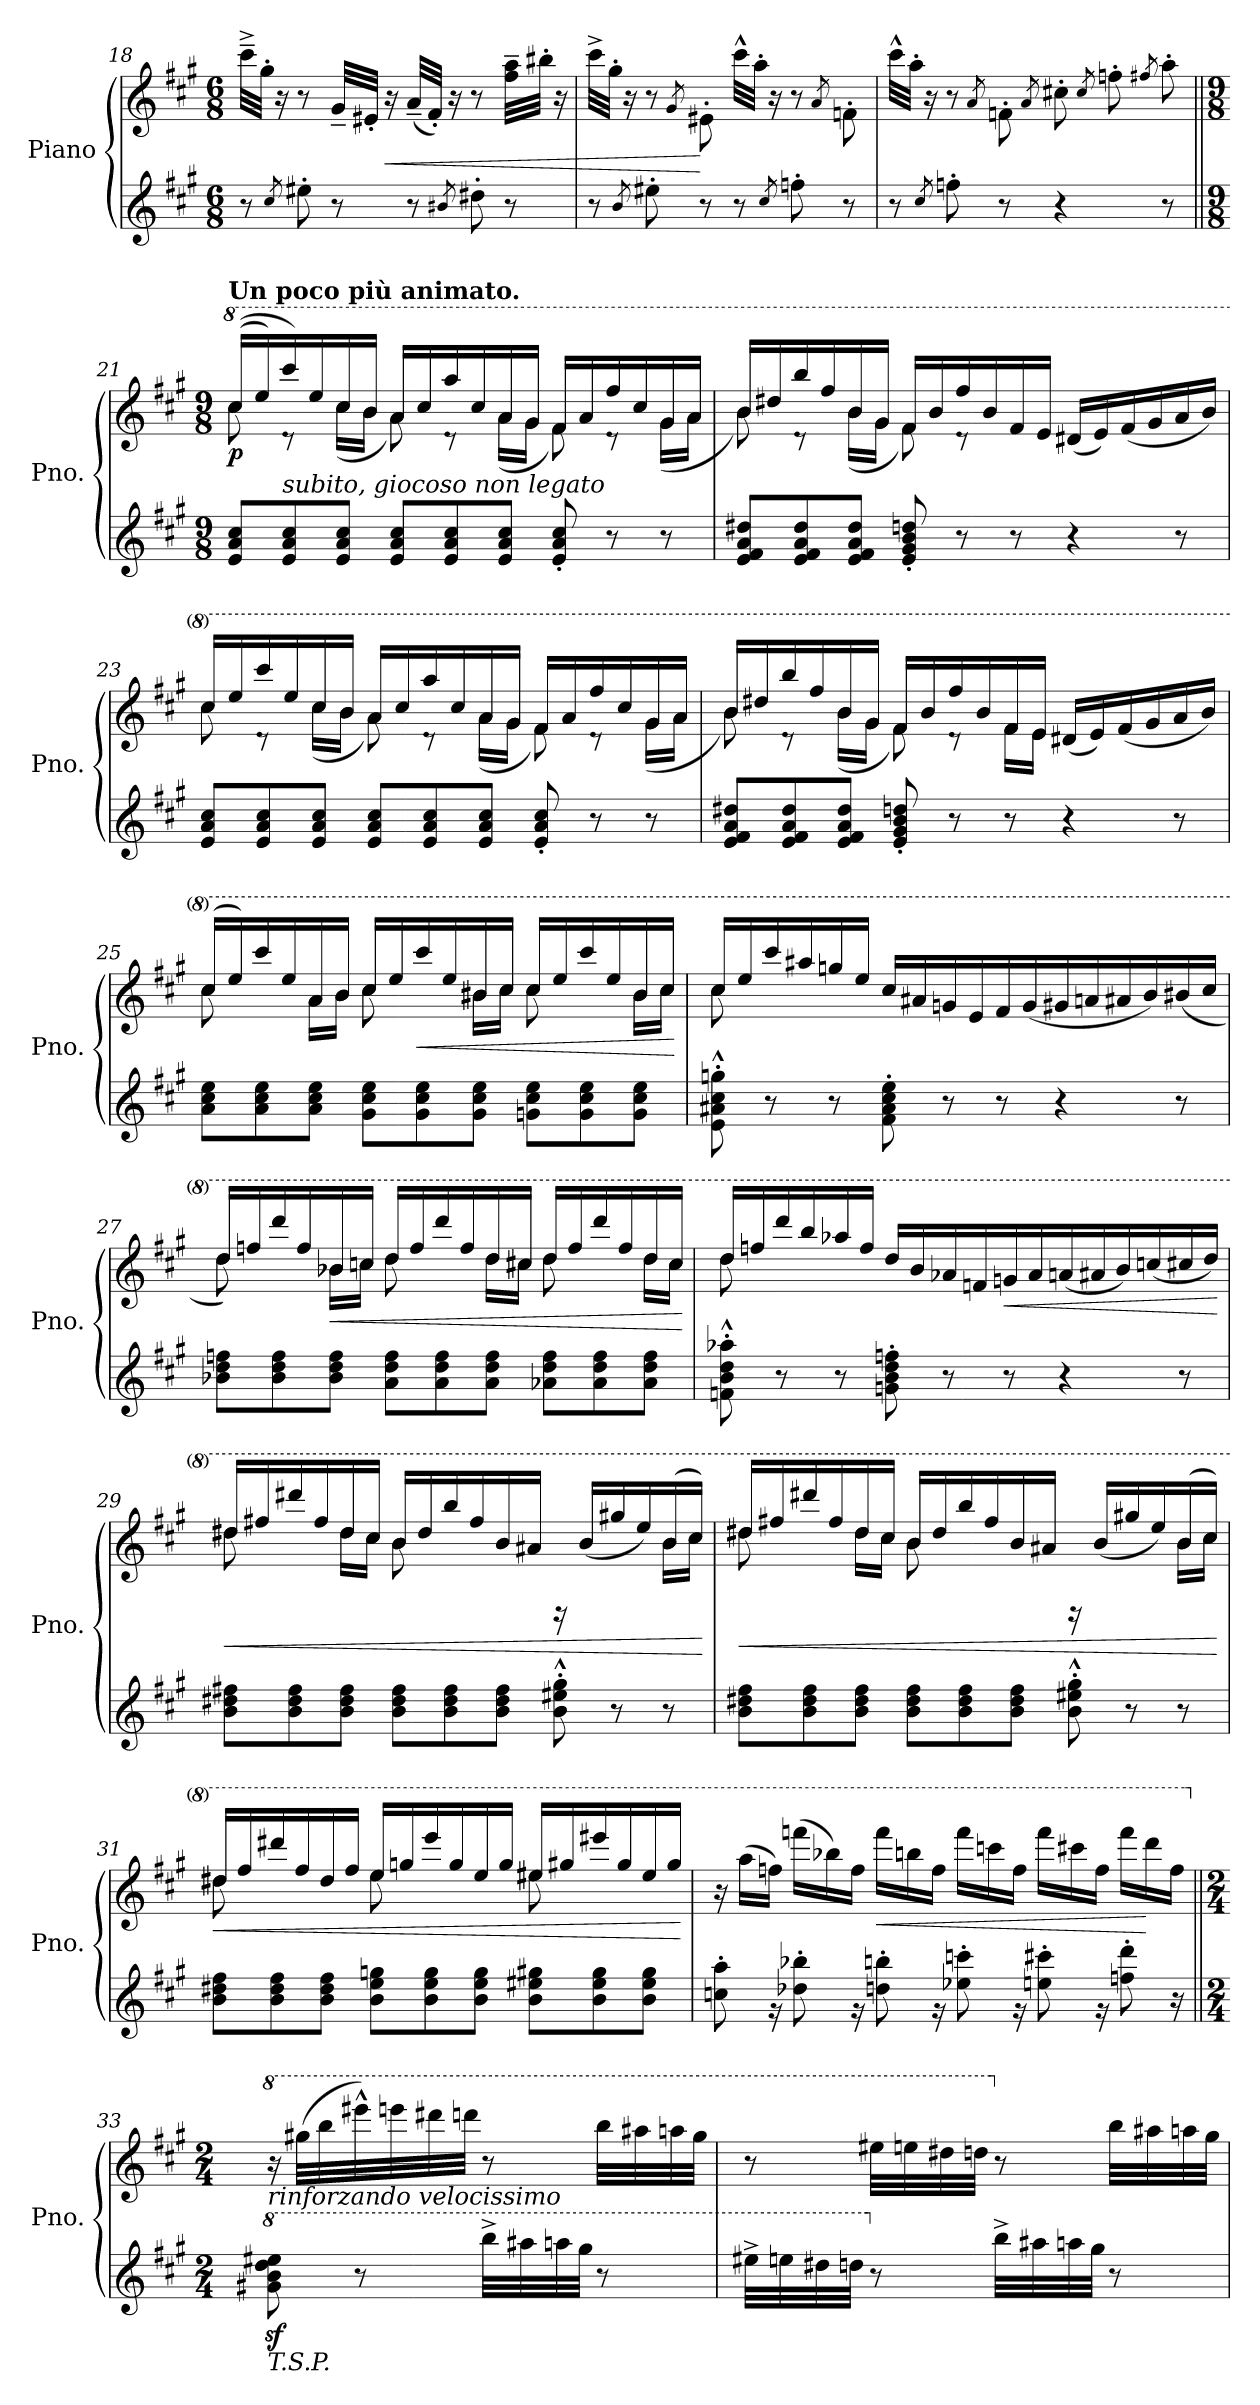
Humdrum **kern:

**kern	**kern	**dynam
*part1	*part1	*part1
*staff2	*staff1	*staff1/2
*I"Piano	*	*
*I'Pno.	*	*
*clefG2	*clefG2	*
*k[f#c#g#]	*k[f#c#g#]	*
*M6/8	*M6/8	*
=18	=18	=18
8r	32ccc#~^\LLL	.
.	32gg#'\JJJ	.
.	16r	.
8qcc#/	.	.
8ee#X'\	8r	.
8r	32g#~/LLL	.
.	32e#X'/JJJ	.
!	!	!LO:HP:b
.	16r	<
8r	(>32a~/LLL	.
.	32f#'/JJJ)	.
.	16r	.
8qb#X/	.	.
8dd#X'\	8r	.
8r	32ff#\~ 32aa\~LLL	.
.	32bb#X'\JJJ	.
.	16r	.
!!LO:LB:g=z
=19	=19	=19
8r	32ccc#^\LLL	.
.	32gg#'\JJJ	.
.	16r	.
8qb/	.	.
8ee#X'\	8r	.
.	8qg#/	.
8r	8e#X'\	[
8r	32ccc#^^\LLL	.
.	32aa'\JJJ	.
.	16r	.
8qcc#/	.	.
8ffn'\	8r	.
.	8qa/	.
8r	8fn'\	.
=20	=20	=20
8r	32ccc#^^\LLL	.
.	32aa'\JJJ	.
.	16r	.
8qcc#/	.	.
8ffn'\	8r	.
.	8qa/	.
8r	8fn'\	.
.	8qa/	.
4r	8cc#X'\	.
.	8qcc#/	.
.	8ffn'\	.
.	8qff#X/	.
8r	8aa'\	.
!!LO:LB:g=z
=21||	=21||	=21||
*M9/8	*M9/8	*
*	*8va	*
*	*^	*
!	!LO:TX:a:B:t=Un poco più animato.	!	!
!	!	!	!LO:DY:b
8e/ 8a/ 8cc#/L	((16ccc#/LL	8ccc#\	p
.	16eee/)	.	.
!LO:TX:a:i:t=subito, giocoso non legato	!	!	!
8e/ 8a/ 8cc#/	16cccc#/)	8rdd	.
.	16eee/	.	.
8e/ 8a/ 8cc#/J	16ccc#/	(16ccc#\LL	.
.	16bb/JJ	16bb\JJ	.
8e/ 8a/ 8cc#/L	16aa/LL	8aa\)	.
.	16ccc#/	.	.
8e/ 8a/ 8cc#/	16aaa/	8rdd	.
.	16ccc#/	.	.
8e/ 8a/ 8cc#/J	16aa/	(16aa\LL	.
.	16gg#/JJ	16gg#\JJ	.
8e/' 8a/' 8cc#/'	16ff#/LL	8ff#\)	.
.	16aa/	.	.
8r	16fff#/	8rdd	.
.	16ccc#/	.	.
8r	16gg#/	(16gg#\LL	.
.	16aa/JJ	16aa\JJ	.
=22	=22	=22	=22
8e/ 8f#/ 8a/ 8dd#X/L	16bb/LL	8bb\)	.
.	16ddd#X/	.	.
8e/ 8f#/ 8a/ 8dd#/	16bbb/	8rdd	.
.	16fff#/	.	.
8e/ 8f#/ 8a/ 8dd#/J	16bb/	(16bb\LL	.
.	16gg#/JJ	16gg#\JJ	.
8e/' 8g#/' 8b/' 8ddn/'	16ff#/LL	8ff#\)	.
.	16bb/	.	.
8r	16fff#/	8rdd	.
.	16bb/	.	.
8r	16ff#/	2ryy	.
.	16ee/JJ	.	.
4r	(16dd#X/LL	.	.
.	16ee/)	.	.
.	(16ff#/	.	.
.	16gg#/	.	.
8r	16aa/	.	.
.	16bb/JJ)	.	.
!!LO:LB:g=z	!!
=23	=23	=23	=23
8e/ 8a/ 8cc#/L	16ccc#/LL	8ccc#\	.
.	16eee/	.	.
8e/ 8a/ 8cc#/	16cccc#/	8rdd	.
.	16eee/	.	.
8e/ 8a/ 8cc#/J	16ccc#/	(16ccc#\LL	.
.	16bb/JJ	16bb\JJ	.
8e/ 8a/ 8cc#/L	16aa/LL	8aa\)	.
.	16ccc#/	.	.
8e/ 8a/ 8cc#/	16aaa/	8rdd	.
.	16ccc#/	.	.
8e/ 8a/ 8cc#/J	16aa/	(16aa\LL	.
.	16gg#/JJ	16gg#\JJ	.
8e/' 8a/' 8cc#/'	16ff#/LL	8ff#\)	.
.	16aa/	.	.
8r	16fff#/	8rdd	.
.	16ccc#/	.	.
8r	16gg#/	(16gg#\LL	.
.	16aa/JJ	16aa\JJ	.
=24	=24	=24	=24
8e/ 8f#/ 8a/ 8dd#X/L	16bb/LL	8bb\)	.
.	16ddd#X/	.	.
8e/ 8f#/ 8a/ 8dd#/	16bbb/	8rdd	.
.	16fff#/	.	.
8e/ 8f#/ 8a/ 8dd#/J	16bb/	(16bb\LL	.
.	16gg#/JJ	16gg#\JJ	.
8e/' 8g#/' 8b/' 8ddn/'	16ff#/LL	8ff#\)	.
.	16bb/	.	.
8r	16fff#/	8rdd	.
.	16bb/	.	.
8r	16ff#/	16ff#\LL	.
.	16ee/JJ	16ee\JJ	.
4r	(16dd#X/LL	8ryy	.
.	16ee/)	.	.
.	(16ff#/	4ryy	.
.	16gg#/	.	.
8r	16aa/	.	.
.	16bb/JJ)	.	.
!!LO:PB:g=z	!!
=25	=25	=25	=25
8a\ 8cc#\ 8ee\L	(16ccc#/LL	8ccc#\	.
.	16eee/)	.	.
8a\ 8cc#\ 8ee\	16cccc#/	8ryy	.
.	16eee/	.	.
8a\ 8cc#\ 8ee\J	16aa/	16aa\LL	.
.	16bb/JJ	16bb\JJ	.
8g#\ 8cc#\ 8ee\L	16ccc#/LL	8ccc#\	.
.	16eee/	.	.
!	!	!	!LO:HP:b
8g#\ 8cc#\ 8ee\	16cccc#/	8ryy	<
.	16eee/	.	.
8g#\ 8cc#\ 8ee\J	16bb#X/	16bb#\LL	.
.	16ccc#/JJ	16ccc#\JJ	.
8gn\ 8cc#\ 8ee\L	16ccc#/LL	8ccc#\	.
.	16eee/	.	.
8g\ 8cc#\ 8ee\	16cccc#/	8ryy	.
.	16eee/	.	.
8g\ 8cc#\ 8ee\J	16bb#/	16bb#\LL	.
.	16ccc#/JJ	16ccc#\JJ	.
*	*v	*v	*
.	.	[
=26	=26	=26
*	*^	*
8e\'^^ 8a#X\'^^ 8cc#\'^^ 8ggn\'^^	16ccc#/LL	8ccc#\	.
.	16eee/	.	.
8r	16cccc#/	1ryy	.
.	16aaa#X/	.	.
8r	16gggn/	.	.
.	16eee/JJ	.	.
8f#\' 8a#\' 8cc#\' 8ee\'	16ccc#/LL	.	.
.	16aa#X/	.	.
8r	16ggn/	.	.
.	16ee/	.	.
8r	16ff#/	.	.
.	(16gg/	.	.
4r	16gg#X/	.	.
.	16aan/	.	.
.	16aa#X/	.	.
.	16bb/)	.	.
8r	(16bb#X/	.	.
.	16ccc#/JJ	.	.
!!LO:LB:g=z	!!
=27	=27	=27	=27
8b-X\ 8dd\ 8ffn\L	16ddd/LL)	8ddd\	.
.	16fffn/	.	.
8b-\ 8dd\ 8ff\	16dddd/	8ryy	.
.	16fff/	.	.
!	!	!	!LO:HP:b
8b-\ 8dd\ 8ff\J	16bb-X/	16bb-\LL	<
.	16cccn/JJ	16ccc\JJ	.
8a\ 8dd\ 8ff\L	16ddd/LL	8ddd\	.
.	16fff/	.	.
8a\ 8dd\ 8ff\	16dddd/	8ryy	.
.	16fff/	.	.
8a\ 8dd\ 8ff\J	16ddd/	16ddd\LL	.
.	16ccc#X/JJ	16ccc#\JJ	.
8a-X\ 8dd\ 8ff\L	16ddd/LL	8ddd\	.
.	16fff/	.	.
8a-\ 8dd\ 8ff\	16dddd/	8ryy	.
.	16fff/	.	.
8a-\ 8dd\ 8ff\J	16ddd/	16ddd\LL	.
.	16ccc#/JJ	16ccc#\JJ	.
*	*v	*v	*
.	.	[
=28	=28	=28
*	*^	*
8fn\'^^ 8b\'^^ 8dd\'^^ 8aa-X\'^^	16ddd/LL	8ddd\	.
.	16fffn/	.	.
8r	16dddd/	1ryy	.
.	16bbb/	.	.
8r	16aaa-X/	.	.
.	16fff/JJ	.	.
8gn\' 8b\' 8dd\' 8ffn\'	16ddd/LL	.	.
.	16bb/	.	.
8r	16aa-X/	.	.
.	16ffn/	.	.
!	!	!	!LO:HP:b
8r	16ggn/	.	<
.	16aa-/	.	.
4r	(16aan/	.	.
.	16aa#X/	.	.
.	16bb/)	.	.
.	(16cccn/	.	.
8r	16ccc#X/	.	.
.	16ddd/JJ)	.	.
*	*v	*v	*
.	.	[
!!LO:LB:g=z
=29	=29	=29
!	!	!LO:HP:b
*	*^	*
8b\ 8dd#X\ 8ff#X\L	16ddd#X/LL	8ddd#\	<
.	16fff#X/	.	.
8b\ 8dd#\ 8ff#\	16dddd#X/	8ryy	.
.	16fff#/	.	.
8b\ 8dd#\ 8ff#\J	16ddd#/	16ddd#\LL	.
.	16ccc#/JJ	16ccc#\JJ	.
8b\ 8dd#\ 8ff#\L	16bb/LL	8bb\	.
.	16ddd#/	.	.
8b\ 8dd#\ 8ff#\	16bbb/	2ryy	.
.	16fff#/	.	.
8b\ 8dd#\ 8ff#\J	16bb/	.	.
.	16aa#X/JJ	.	.
8b\'^^ 8ee#X\'^^ 8gg#\'^^	16rc	.	.
.	(16bb/LL	.	.
8r	16ggg#X/	.	.
.	16eee/)	.	.
8r	(16bb/	16bb\LL	.
.	16ccc#/JJ)	16ccc#\JJ	.
*	*v	*v	*
.	.	[
=30	=30	=30
!	!	!LO:HP:b
*	*^	*
8b\ 8dd#X\ 8ff#\L	16ddd#X/LL	8ddd#\	<
.	16fff#X/	.	.
8b\ 8dd#\ 8ff#\	16dddd#X/	8ryy	.
.	16fff#/	.	.
8b\ 8dd#\ 8ff#\J	16ddd#/	16ddd#\LL	.
.	16ccc#/JJ	16ccc#\JJ	.
8b\ 8dd#\ 8ff#\L	16bb/LL	8bb\	.
.	16ddd#/	.	.
8b\ 8dd#\ 8ff#\	16bbb/	2ryy	.
.	16fff#/	.	.
8b\ 8dd#\ 8ff#\J	16bb/	.	.
.	16aa#X/JJ	.	.
8b\'^^ 8ee#X\'^^ 8gg#\'^^	16rc	.	.
.	(16bb/LL	.	.
8r	16ggg#X/	.	.
.	16eee/)	.	.
8r	(16bb/	16bb\LL	.
.	16ccc#/JJ)	16ccc#\JJ	.
*	*v	*v	*
.	.	[
!!LO:LB:g=z
=31	=31	=31
!	!	!LO:HP:b
*	*^	*
8b\ 8dd#X\ 8ff#\L	16ddd#X/LL	8ddd#\	<
.	16fff#/	.	.
8b\ 8dd#\ 8ff#\	16dddd#X/	4ryy	.
.	16fff#/	.	.
8b\ 8dd#\ 8ff#\J	16ddd#/	.	.
.	16fff#/JJ	.	.
8b\ 8ee\ 8ggn\L	16eee/LL	8eee\	.
.	16gggn/	.	.
8b\ 8ee\ 8gg\	16eeee/	4ryy	.
.	16ggg/	.	.
8b\ 8ee\ 8gg\J	16eee/	.	.
.	16ggg/JJ	.	.
8b\ 8ee#X\ 8gg#X\L	16eee#X/LL	8eee#\	.
.	16ggg#X/	.	.
8b\ 8ee#\ 8gg#\	16eeee#X/	4ryy	.
.	16ggg#/	.	.
8b\ 8ee#\ 8gg#\J	16eee#/	.	.
.	16ggg#/JJ	.	.
*	*v	*v	*
.	.	[
=32	=32	=32
8ccn\' 8aa\'	16r	.
.	(16aaa\LL	.
16rg	16fffn\JJ)	.
8dd-X\' 8bb-X\'	(16ffffn\LL	.
.	16bbb-X\)	.
16rg	16fff\JJ	.
!	!	!LO:HP:b
8ddn\' 8bbn\'	16ffff\LL	<
.	16bbbn\	.
16rg	16fff\JJ	.
8ee-X\' 8cccn\'	16ffff\LL	.
.	16ccccn\	.
16rg	16fff\JJ	.
8een\' 8ccc#X\'	16ffff\LL	.
.	16cccc#X\	.
16rg	16fff\JJ	.
8ffn\' 8ddd\'	16ffff\LL	.
.	16dddd\	[
16r	16fff\JJ	.
!!LO:LB:g=z
=33||	=33||	=33||
*M2/4	*M2/4	*
*8va	*	*
*	*X8va	*
*	*8va	*
!LO:TX:b:i:t=T.S.P.	!	!
!LO:TX:a:i:t=rinforzando velocissimo	!	!
8gg#X\z< 8bb\z< 8ddd\z< 8eee#X\z<	16r	.
.	(32ggg#X\LLL	.
.	32bbb\	.
8r	32eeee#X^^\)	.
.	32eeeen\	.
.	32dddd#X\	.
.	32ddddn\JJJ	.
32bbb^\LLL	8r	.
32aaa#X\	.	.
32aaan\	.	.
32ggg#\JJJ	.	.
8r	32bbb\LLL	.
.	32aaa#X\	.
.	32aaan\	.
.	32ggg#\JJJ	.
=34	=34	=34
32eee#X^\LLL	8r	.
32eeen\	.	.
32ddd#X\	.	.
32dddn\JJJ	.	.
*X8va	*	*
8r	32eee#X\LLL	.
.	32eeen\	.
.	32ddd#X\	.
.	32dddn\JJJ	.
*	*X8va	*
32bb^\LLL	8r	.
32aa#X\	.	.
32aan\	.	.
32gg#\JJJ	.	.
8r	32bb\LLL	.
.	32aa#X\	.
.	32aan\	.
.	32gg#\JJJ	.
=	=	=
*-	*-	*-
